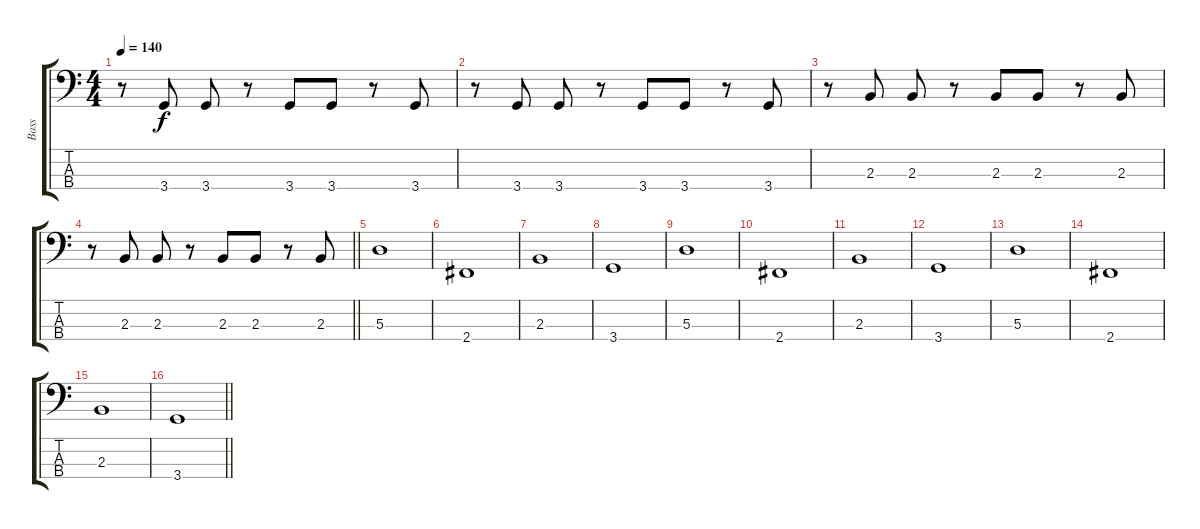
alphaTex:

\track ("Bass" "Bass") {instrument electricbassfinger}
\staff {score tabs}
\tuning (G2 D2 A1 E1) {hide}
\ts (4 4)
\tempo 140
\clef f4
\ks c
r.8{dy f} 3.4.8 3.4.8 r.8 3.4.8 3.4.8 r.8 3.4.8 |
r.8 3.4.8 3.4.8 r.8 3.4.8 3.4.8 r.8 3.4.8 |
r.8 2.3.8 2.3.8 r.8 2.3.8 2.3.8 r.8 2.3.8 |
\barLineRight lightlight
r.8 2.3.8 2.3.8 r.8 2.3.8 2.3.8 r.8 2.3.8 |
5.3.1 |
2.4.1 |
2.3.1 |
3.4.1 |
5.3.1 |
2.4.1 |
2.3.1 |
3.4.1 |
5.3.1 |
2.4.1 |
2.3.1 |
\barLineRight lightlight
3.4.1
